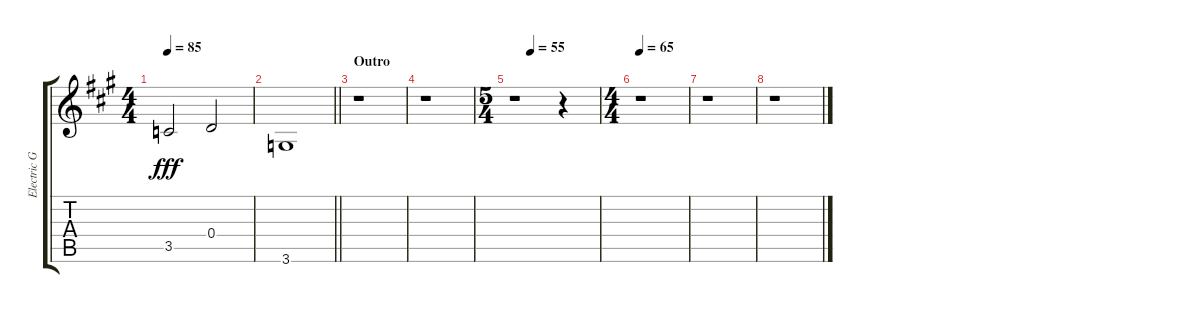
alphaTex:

\track ("Electric Guitar" "Electric G") {instrument distortionguitar}
\staff {score tabs}
\tuning (E4 B3 G3 D3 A2 E2) {hide}
\ts (4 4)
\tempo 85
\clef g2
\ks a
3.5.2{dy fff} 0.4.2 |
\barLineRight lightlight
3.6.1 |
\section ("" "Outro")
r.1 |
r.1 |
\ts (5 4)
\tempo (55 0.2)
r.1 r.4 |
\ts (4 4)
\tempo 65
r.1 |
r.1 |
r.1
